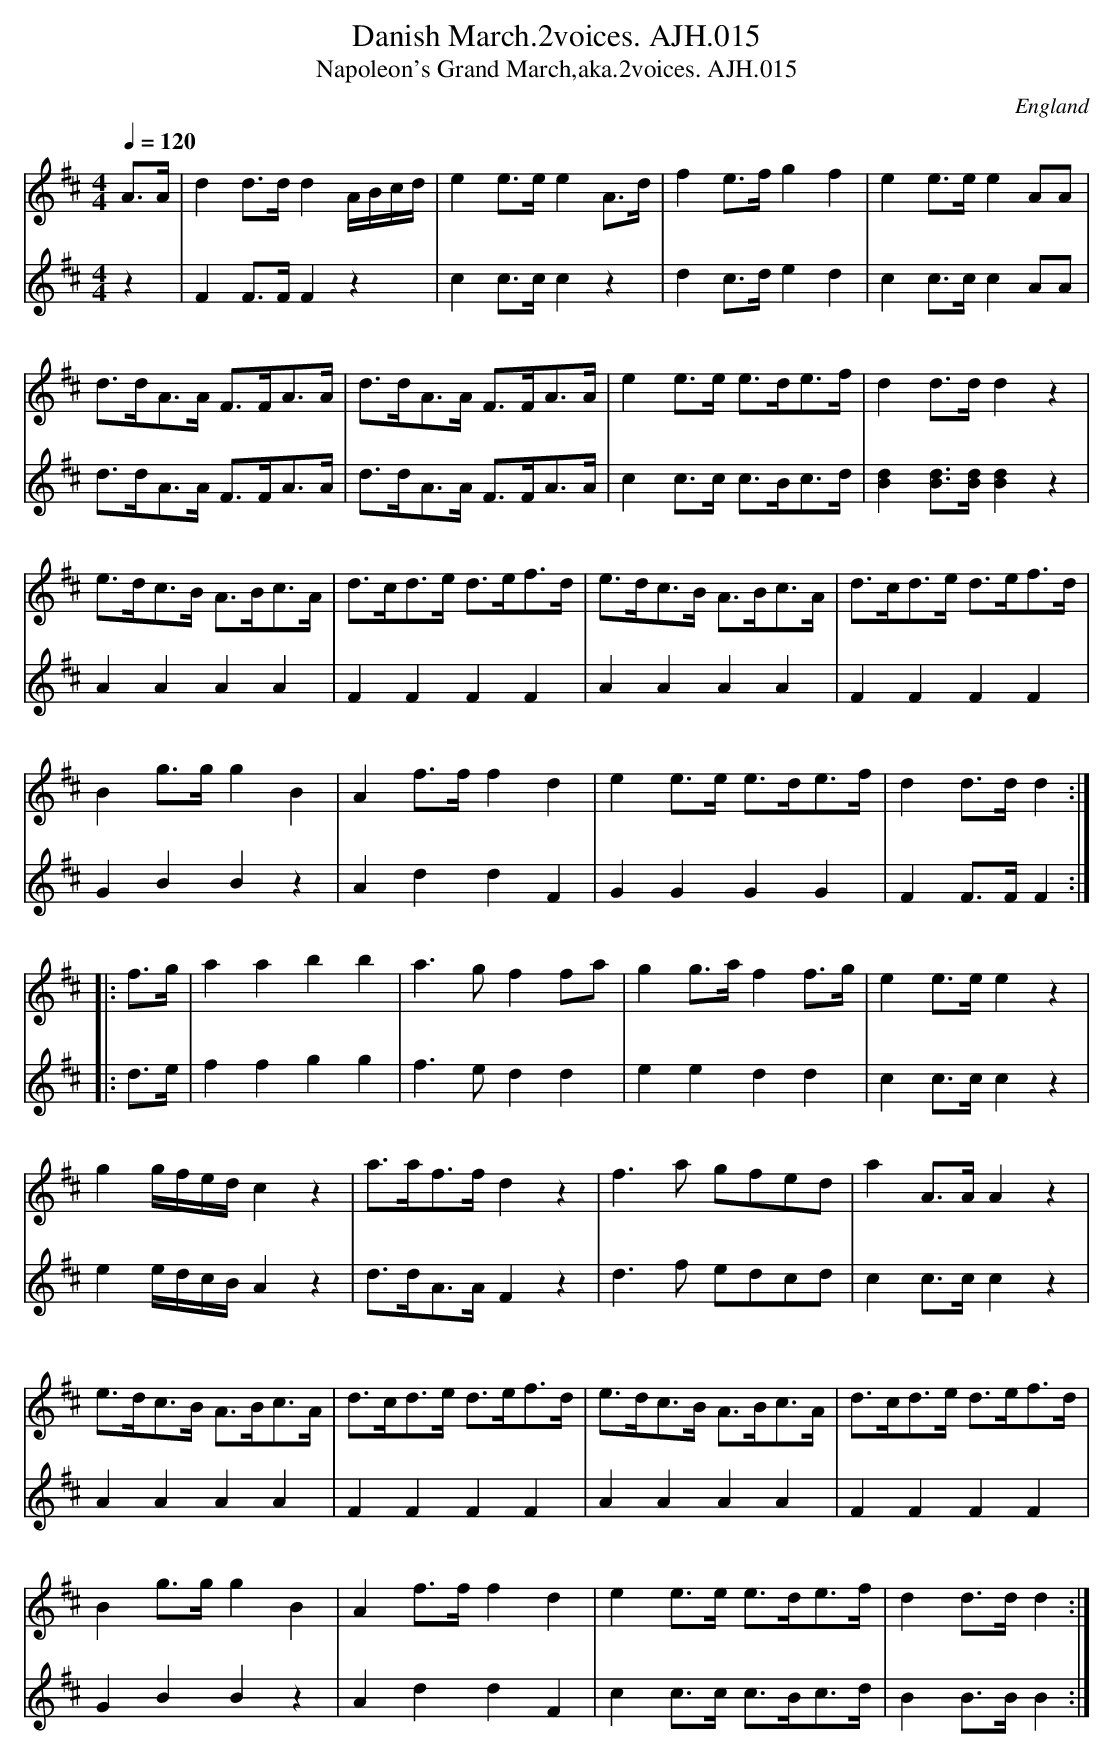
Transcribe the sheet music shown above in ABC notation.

X:1
T:Danish March.2voices. AJH.015
T:Napoleon's Grand March,aka.2voices. AJH.015
M:4/4
L:1/8
Q:1/4=120
O:England
K:D major
[V:1] A>A | d2d>dd2A/B/c/d/ | e2e>ee2 A>d | f2e>fg2f2 | e2e>ee2 AA |
[V:2] z2 | F2F>FF2z2 | c2c>cc2z2 | d2c>de2d2 | c2c>cc2AA |
[V:1] d>dA>A F>FA>A | d>dA>A F>FA>A | e2e>e e>de>f | d2d>dd2z2 |
[V:2] d>dA>A F>FA>A | d>dA>A F>FA>A | c2c>c c>Bc>d | [d2B2][d3/B3/][d/B/][d2B2]z2 |
[V:1] e>dc>B A>Bc>A | d>cd>e d>ef>d | e>dc>B A>Bc>A | d>cd>e d>ef>d |
[V:2] A2A2A2A2 | F2F2F2F2 | A2A2A2A2 | F2F2F2F2 |
[V:1] B2g>gg2B2 | A2f>ff2d2 | e2e>e e>de>f | d2d>dd2 :|
[V:2] G2B2B2z2 | A2d2d2F2 | G2G2G2G2 | F2F>FF2 :|
[V:1] |: f>g | a2a2b2b2 | a3gf2fa | g2g>af2f>g | e2e>ee2z2 |
[V:2] |: d>e | f2f2g2g2 | f3ed2d2 |e2e2d2d2 | c2c>cc2z2 |
[V:1] g2g/f/e/d/c2z2 | a>af>fd2z2 | f3a gfed | a2A>AA2z2 |
[V:2] e2e/d/c/B/A2z2 | d>dA>AF2z2 | d3f edcd | c2c>cc2z2 |
[V:1] e>dc>B A>Bc>A | d>cd>e d>ef>d | e>dc>B A>Bc>A | d>cd>e d>ef>d |
[V:2] A2A2A2A2 | F2F2F2F2 | A2A2A2A2 | F2F2F2F2 |
[V:1] B2g>gg2B2 | A2f>ff2d2 | e2e>e e>de>f | d2d>dd2 :|
[V:2] G2B2B2z2 | A2d2d2F2 | c2c>c c>Bc>d | B2B>BB2 :|
